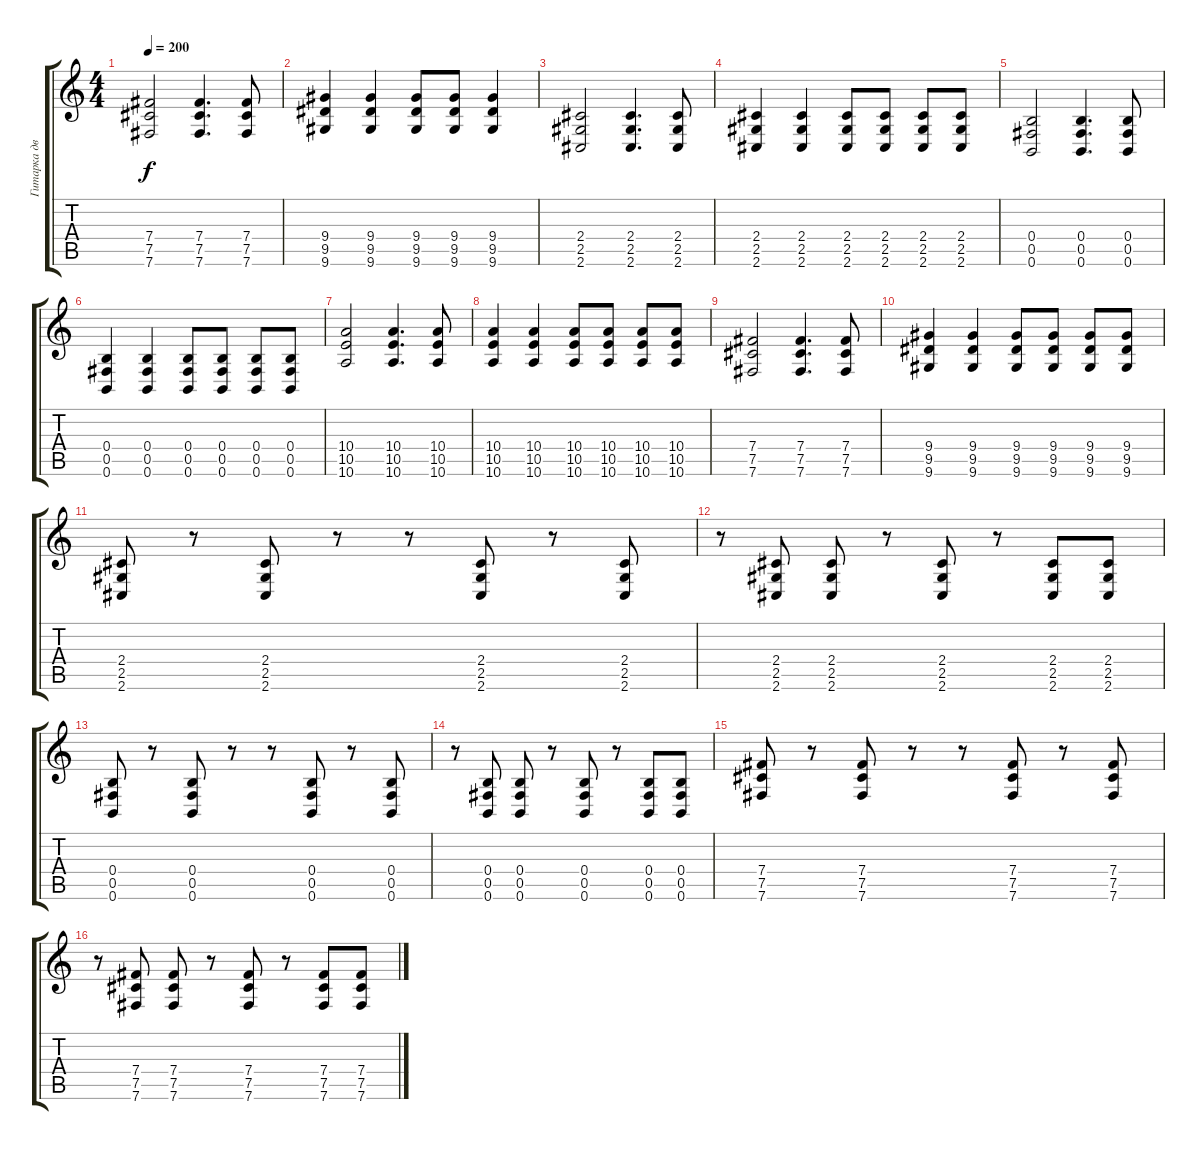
\track ("Гитарка два" "Гитарка дв") {instrument distortionguitar}
\staff {score tabs}
\tuning (Db4 Ab3 E3 B2 Gb2 B1) {hide}
\ts (4 4)
\tempo 200
\clef g2
\ks c
(7.4 7.5 7.6).2{dy f} (7.4 7.5 7.6).4{d} (7.4 7.5 7.6).8 |
(9.4 9.5 9.6).4 (9.4 9.5 9.6).4 (9.4 9.5 9.6).8 (9.4 9.5 9.6).8 (9.4 9.5 9.6).4 |
(2.4 2.5 2.6).2 (2.4 2.5 2.6).4{d} (2.4 2.5 2.6).8 |
(2.4 2.5 2.6).4 (2.4 2.5 2.6).4 (2.4 2.5 2.6).8 (2.4 2.5 2.6).8 (2.4 2.5 2.6).8 (2.4 2.5 2.6).8 |
(0.4 0.5 0.6).2 (0.4 0.5 0.6).4{d} (0.4 0.5 0.6).8 |
(0.4 0.5 0.6).4 (0.4 0.5 0.6).4 (0.4 0.5 0.6).8 (0.4 0.5 0.6).8 (0.4 0.5 0.6).8 (0.4 0.5 0.6).8 |
(10.4 10.5 10.6).2 (10.4 10.5 10.6).4{d} (10.4 10.5 10.6).8 |
(10.4 10.5 10.6).4 (10.4 10.5 10.6).4 (10.4 10.5 10.6).8 (10.4 10.5 10.6).8 (10.4 10.5 10.6).8 (10.4 10.5 10.6).8 |
(7.4 7.5 7.6).2 (7.4 7.5 7.6).4{d} (7.4 7.5 7.6).8 |
(9.4 9.5 9.6).4 (9.4 9.5 9.6).4 (9.4 9.5 9.6).8 (9.4 9.5 9.6).8 (9.4 9.5 9.6).8 (9.4 9.5 9.6).8 |
(2.4 2.5 2.6).8 r.8 (2.4 2.5 2.6).8 r.8 r.8 (2.4 2.5 2.6).8 r.8 (2.4 2.5 2.6).8 |
r.8 (2.4 2.5 2.6).8 (2.4 2.5 2.6).8 r.8 (2.4 2.5 2.6).8 r.8 (2.4 2.5 2.6).8 (2.4 2.5 2.6).8 |
(0.4 0.5 0.6).8 r.8 (0.4 0.5 0.6).8 r.8 r.8 (0.4 0.5 0.6).8 r.8 (0.4 0.5 0.6).8 |
r.8 (0.4 0.5 0.6).8 (0.4 0.5 0.6).8 r.8 (0.4 0.5 0.6).8 r.8 (0.4 0.5 0.6).8 (0.4 0.5 0.6).8 |
(7.4 7.5 7.6).8 r.8 (7.4 7.5 7.6).8 r.8 r.8 (7.4 7.5 7.6).8 r.8 (7.4 7.5 7.6).8 |
r.8 (7.4 7.5 7.6).8 (7.4 7.5 7.6).8 r.8 (7.4 7.5 7.6).8 r.8 (7.4 7.5 7.6).8 (7.4 7.5 7.6).8
